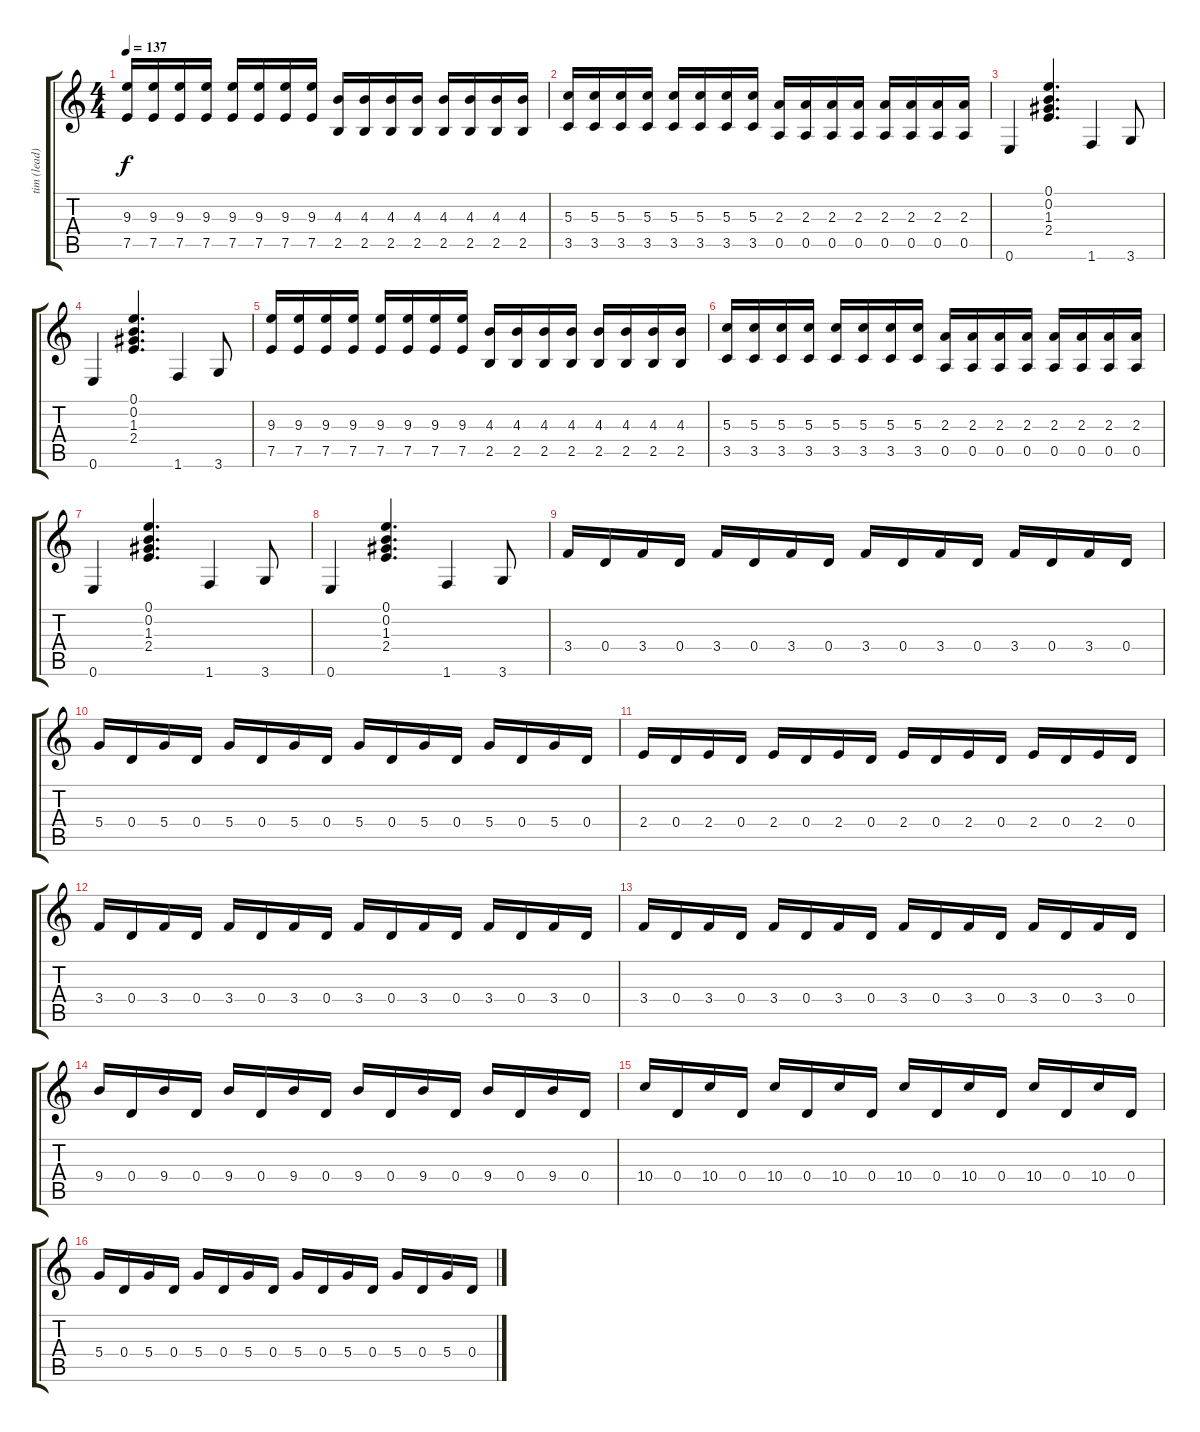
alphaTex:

\track ("tim (lead)" "tim (lead)") {instrument distortionguitar}
\staff {score tabs}
\tuning (E4 B3 G3 D3 A2 E2) {hide}
\ts (4 4)
\tempo 137
\clef g2
\ks c
(9.3 7.5).16{dy f} (9.3 7.5).16 (9.3 7.5).16 (9.3 7.5).16 (9.3 7.5).16 (9.3 7.5).16 (9.3 7.5).16 (9.3 7.5).16 (4.3 2.5).16 (4.3 2.5).16 (4.3 2.5).16 (4.3 2.5).16 (4.3 2.5).16 (4.3 2.5).16 (4.3 2.5).16 (4.3 2.5).16 |
(5.3 3.5).16 (5.3 3.5).16 (5.3 3.5).16 (5.3 3.5).16 (5.3 3.5).16 (5.3 3.5).16 (5.3 3.5).16 (5.3 3.5).16 (2.3 0.5).16 (2.3 0.5).16 (2.3 0.5).16 (2.3 0.5).16 (2.3 0.5).16 (2.3 0.5).16 (2.3 0.5).16 (2.3 0.5).16 |
0.6.4 (0.1 0.2 1.3 2.4).4{d} 1.6.4 3.6.8 |
0.6.4 (0.1 0.2 1.3 2.4).4{d} 1.6.4 3.6.8 |
(9.3 7.5).16 (9.3 7.5).16 (9.3 7.5).16 (9.3 7.5).16 (9.3 7.5).16 (9.3 7.5).16 (9.3 7.5).16 (9.3 7.5).16 (4.3 2.5).16 (4.3 2.5).16 (4.3 2.5).16 (4.3 2.5).16 (4.3 2.5).16 (4.3 2.5).16 (4.3 2.5).16 (4.3 2.5).16 |
(5.3 3.5).16 (5.3 3.5).16 (5.3 3.5).16 (5.3 3.5).16 (5.3 3.5).16 (5.3 3.5).16 (5.3 3.5).16 (5.3 3.5).16 (2.3 0.5).16 (2.3 0.5).16 (2.3 0.5).16 (2.3 0.5).16 (2.3 0.5).16 (2.3 0.5).16 (2.3 0.5).16 (2.3 0.5).16 |
0.6.4 (0.1 0.2 1.3 2.4).4{d} 1.6.4 3.6.8 |
0.6.4 (0.1 0.2 1.3 2.4).4{d} 1.6.4 3.6.8 |
3.4.16 0.4.16 3.4.16 0.4.16 3.4.16 0.4.16 3.4.16 0.4.16 3.4.16 0.4.16 3.4.16 0.4.16 3.4.16 0.4.16 3.4.16 0.4.16 |
5.4.16 0.4.16 5.4.16 0.4.16 5.4.16 0.4.16 5.4.16 0.4.16 5.4.16 0.4.16 5.4.16 0.4.16 5.4.16 0.4.16 5.4.16 0.4.16 |
2.4.16 0.4.16 2.4.16 0.4.16 2.4.16 0.4.16 2.4.16 0.4.16 2.4.16 0.4.16 2.4.16 0.4.16 2.4.16 0.4.16 2.4.16 0.4.16 |
3.4.16 0.4.16 3.4.16 0.4.16 3.4.16 0.4.16 3.4.16 0.4.16 3.4.16 0.4.16 3.4.16 0.4.16 3.4.16 0.4.16 3.4.16 0.4.16 |
3.4.16 0.4.16 3.4.16 0.4.16 3.4.16 0.4.16 3.4.16 0.4.16 3.4.16 0.4.16 3.4.16 0.4.16 3.4.16 0.4.16 3.4.16 0.4.16 |
9.4.16 0.4.16 9.4.16 0.4.16 9.4.16 0.4.16 9.4.16 0.4.16 9.4.16 0.4.16 9.4.16 0.4.16 9.4.16 0.4.16 9.4.16 0.4.16 |
10.4.16 0.4.16 10.4.16 0.4.16 10.4.16 0.4.16 10.4.16 0.4.16 10.4.16 0.4.16 10.4.16 0.4.16 10.4.16 0.4.16 10.4.16 0.4.16 |
5.4.16 0.4.16 5.4.16 0.4.16 5.4.16 0.4.16 5.4.16 0.4.16 5.4.16 0.4.16 5.4.16 0.4.16 5.4.16 0.4.16 5.4.16 0.4.16
